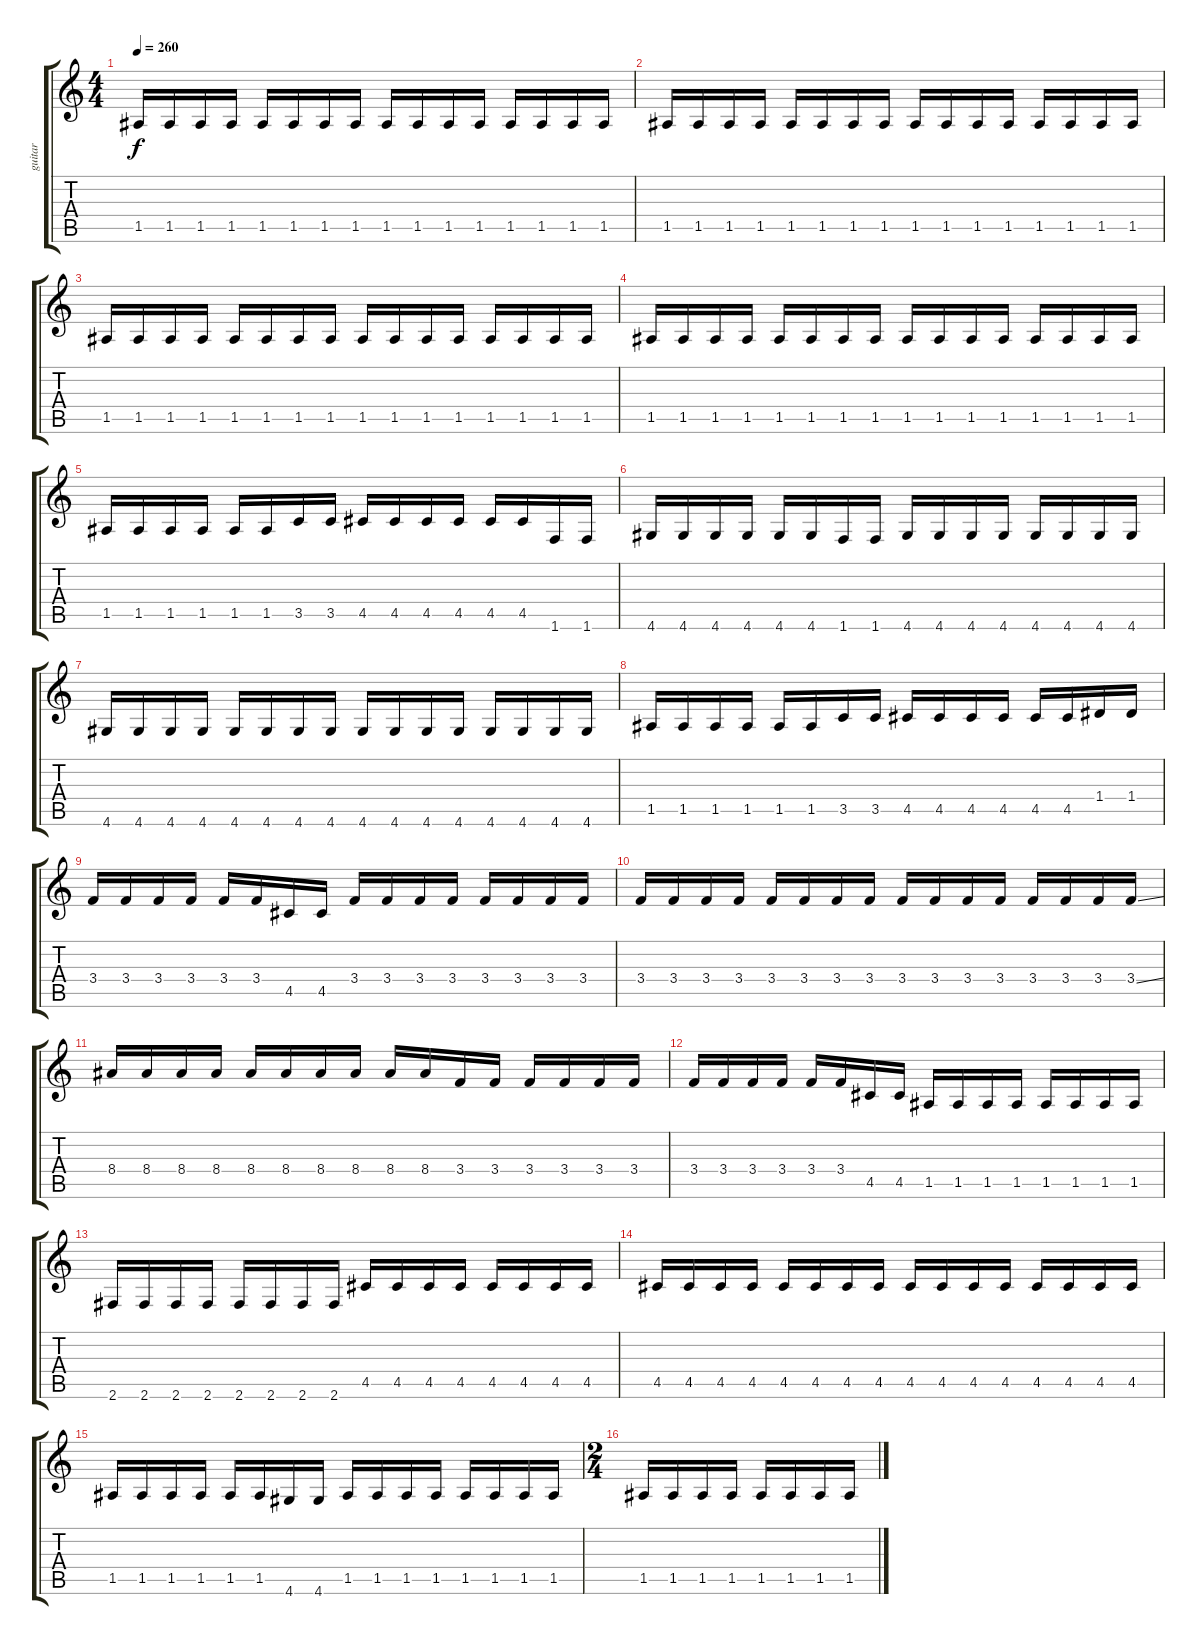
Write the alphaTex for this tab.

\track ("guitar" "guitar") {instrument distortionguitar}
\staff {score tabs}
\tuning (E4 B3 G3 D3 A2 E2) {hide}
\ts (4 4)
\tempo 260
\tempo 173
\tempo 260
\clef g2
\ks c
1.5.16{dy f instrument distortionguitar} 1.5.16 1.5.16 1.5.16 1.5.16 1.5.16 1.5.16 1.5.16 1.5.16 1.5.16 1.5.16 1.5.16 1.5.16 1.5.16 1.5.16 1.5.16 |
1.5.16 1.5.16 1.5.16 1.5.16 1.5.16 1.5.16 1.5.16 1.5.16 1.5.16 1.5.16 1.5.16 1.5.16 1.5.16 1.5.16 1.5.16 1.5.16 |
1.5.16 1.5.16 1.5.16 1.5.16 1.5.16 1.5.16 1.5.16 1.5.16 1.5.16 1.5.16 1.5.16 1.5.16 1.5.16 1.5.16 1.5.16 1.5.16 |
1.5.16 1.5.16 1.5.16 1.5.16 1.5.16 1.5.16 1.5.16 1.5.16 1.5.16 1.5.16 1.5.16 1.5.16 1.5.16 1.5.16 1.5.16 1.5.16 |
1.5.16 1.5.16 1.5.16 1.5.16 1.5.16 1.5.16 3.5.16 3.5.16 4.5.16 4.5.16 4.5.16 4.5.16 4.5.16 4.5.16 1.6.16 1.6.16 |
4.6.16 4.6.16 4.6.16 4.6.16 4.6.16 4.6.16 1.6.16 1.6.16 4.6.16 4.6.16 4.6.16 4.6.16 4.6.16 4.6.16 4.6.16 4.6.16 |
4.6.16 4.6.16 4.6.16 4.6.16 4.6.16 4.6.16 4.6.16 4.6.16 4.6.16 4.6.16 4.6.16 4.6.16 4.6.16 4.6.16 4.6.16 4.6.16 |
1.5.16 1.5.16 1.5.16 1.5.16 1.5.16 1.5.16 3.5.16 3.5.16 4.5.16 4.5.16 4.5.16 4.5.16 4.5.16 4.5.16 1.4.16 1.4.16 |
3.4.16 3.4.16 3.4.16 3.4.16 3.4.16 3.4.16 4.5.16 4.5.16 3.4.16 3.4.16 3.4.16 3.4.16 3.4.16 3.4.16 3.4.16 3.4.16 |
3.4.16 3.4.16 3.4.16 3.4.16 3.4.16 3.4.16 3.4.16 3.4.16 3.4.16 3.4.16 3.4.16 3.4.16 3.4.16 3.4.16 3.4.16 3.4{ss}.16 |
8.4.16 8.4.16 8.4.16 8.4.16 8.4.16 8.4.16 8.4.16 8.4.16 8.4.16 8.4.16 3.4.16 3.4.16 3.4.16 3.4.16 3.4.16 3.4.16 |
3.4.16 3.4.16 3.4.16 3.4.16 3.4.16 3.4.16 4.5.16 4.5.16 1.5.16 1.5.16 1.5.16 1.5.16 1.5.16 1.5.16 1.5.16 1.5.16 |
2.6.16 2.6.16 2.6.16 2.6.16 2.6.16 2.6.16 2.6.16 2.6.16 4.5.16 4.5.16 4.5.16 4.5.16 4.5.16 4.5.16 4.5.16 4.5.16 |
4.5.16 4.5.16 4.5.16 4.5.16 4.5.16 4.5.16 4.5.16 4.5.16 4.5.16 4.5.16 4.5.16 4.5.16 4.5.16 4.5.16 4.5.16 4.5.16 |
1.5.16 1.5.16 1.5.16 1.5.16 1.5.16 1.5.16 4.6.16 4.6.16 1.5.16 1.5.16 1.5.16 1.5.16 1.5.16 1.5.16 1.5.16 1.5.16 |
\ts (2 4)
1.5.16 1.5.16 1.5.16 1.5.16 1.5.16 1.5.16 1.5.16 1.5.16
